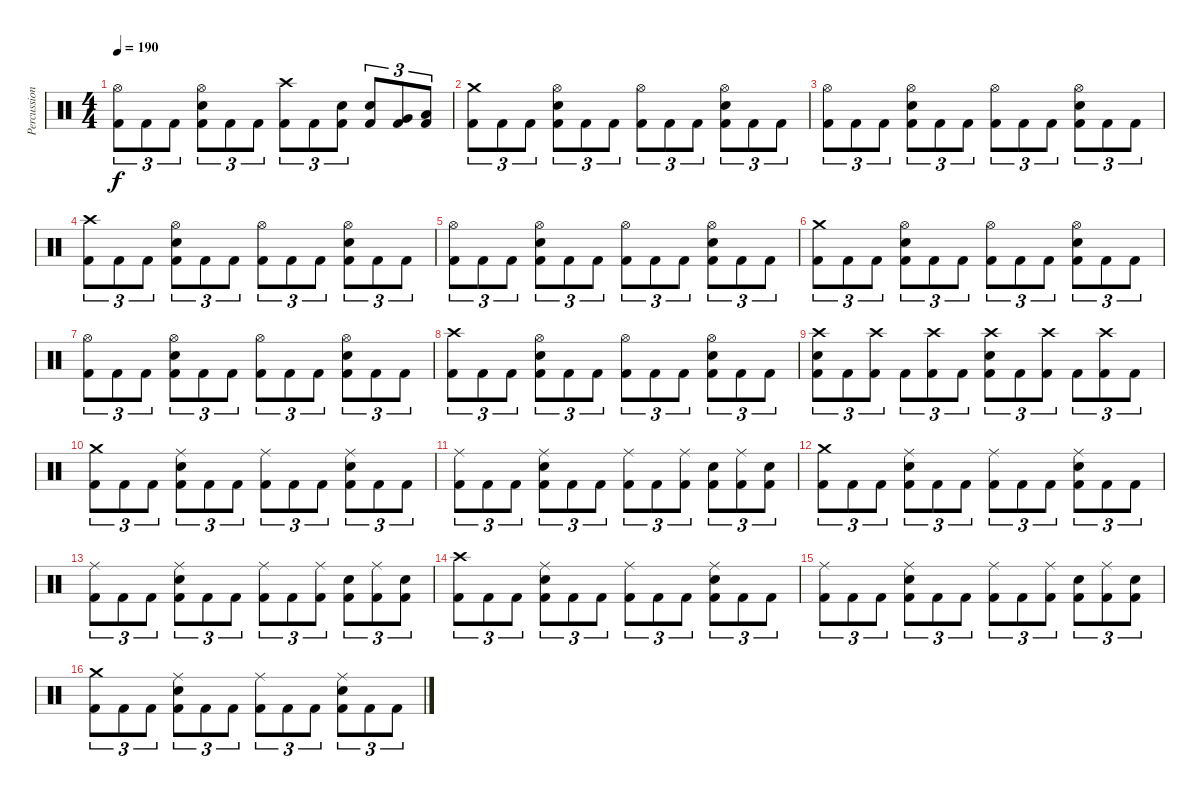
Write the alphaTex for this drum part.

\track ("Percussion" "Percussion") {instrument percussion}
\staff {score}
\articulation defaults
\ts (4 4)
\tempo 190
\clef neutral
\ks c
("Hi-Hat (open)" "Kick (hit) 2").8{tu (3 2) dy f} "Kick (hit) 2".8{tu (3 2)} "Kick (hit) 2".8{tu (3 2)} ("Hi-Hat (open)" "Snare (hit) 2" "Kick (hit) 2").8{tu (3 2)} "Kick (hit) 2".8{tu (3 2)} "Kick (hit) 2".8{tu (3 2)} ("Crash high (hit)" "Kick (hit) 2").8{tu (3 2)} "Kick (hit) 2".8{tu (3 2)} ("Snare (hit) 2" "Kick (hit) 2").8{tu (3 2)} ("Snare (hit) 2" "Kick (hit) 2").8{tu (3 2)} ("Very Low Tom (hit)" "Kick (hit) 2").8{tu (3 2)} ("Low Floor Tom (hit)" "Kick (hit) 2").8{tu (3 2)} |
("Crash medium (hit)" "Kick (hit) 2").8{tu (3 2)} "Kick (hit) 2".8{tu (3 2)} "Kick (hit) 2".8{tu (3 2)} ("Hi-Hat (open)" "Snare (hit) 2" "Kick (hit) 2").8{tu (3 2)} "Kick (hit) 2".8{tu (3 2)} "Kick (hit) 2".8{tu (3 2)} ("Hi-Hat (open)" "Kick (hit) 2").8{tu (3 2)} "Kick (hit) 2".8{tu (3 2)} "Kick (hit) 2".8{tu (3 2)} ("Hi-Hat (open)" "Snare (hit) 2" "Kick (hit) 2").8{tu (3 2)} "Kick (hit) 2".8{tu (3 2)} "Kick (hit) 2".8{tu (3 2)} |
("Hi-Hat (open)" "Kick (hit) 2").8{tu (3 2)} "Kick (hit) 2".8{tu (3 2)} "Kick (hit) 2".8{tu (3 2)} ("Hi-Hat (open)" "Snare (hit) 2" "Kick (hit) 2").8{tu (3 2)} "Kick (hit) 2".8{tu (3 2)} "Kick (hit) 2".8{tu (3 2)} ("Hi-Hat (open)" "Kick (hit) 2").8{tu (3 2)} "Kick (hit) 2".8{tu (3 2)} "Kick (hit) 2".8{tu (3 2)} ("Hi-Hat (open)" "Snare (hit) 2" "Kick (hit) 2").8{tu (3 2)} "Kick (hit) 2".8{tu (3 2)} "Kick (hit) 2".8{tu (3 2)} |
("Crash high (hit)" "Kick (hit) 2").8{tu (3 2)} "Kick (hit) 2".8{tu (3 2)} "Kick (hit) 2".8{tu (3 2)} ("Hi-Hat (open)" "Snare (hit) 2" "Kick (hit) 2").8{tu (3 2)} "Kick (hit) 2".8{tu (3 2)} "Kick (hit) 2".8{tu (3 2)} ("Hi-Hat (open)" "Kick (hit) 2").8{tu (3 2)} "Kick (hit) 2".8{tu (3 2)} "Kick (hit) 2".8{tu (3 2)} ("Hi-Hat (open)" "Snare (hit) 2" "Kick (hit) 2").8{tu (3 2)} "Kick (hit) 2".8{tu (3 2)} "Kick (hit) 2".8{tu (3 2)} |
("Hi-Hat (open)" "Kick (hit) 2").8{tu (3 2)} "Kick (hit) 2".8{tu (3 2)} "Kick (hit) 2".8{tu (3 2)} ("Hi-Hat (open)" "Snare (hit) 2" "Kick (hit) 2").8{tu (3 2)} "Kick (hit) 2".8{tu (3 2)} "Kick (hit) 2".8{tu (3 2)} ("Hi-Hat (open)" "Kick (hit) 2").8{tu (3 2)} "Kick (hit) 2".8{tu (3 2)} "Kick (hit) 2".8{tu (3 2)} ("Hi-Hat (open)" "Snare (hit) 2" "Kick (hit) 2").8{tu (3 2)} "Kick (hit) 2".8{tu (3 2)} "Kick (hit) 2".8{tu (3 2)} |
("Crash medium (hit)" "Kick (hit) 2").8{tu (3 2)} "Kick (hit) 2".8{tu (3 2)} "Kick (hit) 2".8{tu (3 2)} ("Hi-Hat (open)" "Snare (hit) 2" "Kick (hit) 2").8{tu (3 2)} "Kick (hit) 2".8{tu (3 2)} "Kick (hit) 2".8{tu (3 2)} ("Hi-Hat (open)" "Kick (hit) 2").8{tu (3 2)} "Kick (hit) 2".8{tu (3 2)} "Kick (hit) 2".8{tu (3 2)} ("Hi-Hat (open)" "Snare (hit) 2" "Kick (hit) 2").8{tu (3 2)} "Kick (hit) 2".8{tu (3 2)} "Kick (hit) 2".8{tu (3 2)} |
("Hi-Hat (open)" "Kick (hit) 2").8{tu (3 2)} "Kick (hit) 2".8{tu (3 2)} "Kick (hit) 2".8{tu (3 2)} ("Hi-Hat (open)" "Snare (hit) 2" "Kick (hit) 2").8{tu (3 2)} "Kick (hit) 2".8{tu (3 2)} "Kick (hit) 2".8{tu (3 2)} ("Hi-Hat (open)" "Kick (hit) 2").8{tu (3 2)} "Kick (hit) 2".8{tu (3 2)} "Kick (hit) 2".8{tu (3 2)} ("Hi-Hat (open)" "Snare (hit) 2" "Kick (hit) 2").8{tu (3 2)} "Kick (hit) 2".8{tu (3 2)} "Kick (hit) 2".8{tu (3 2)} |
("Crash high (hit)" "Kick (hit) 2").8{tu (3 2)} "Kick (hit) 2".8{tu (3 2)} "Kick (hit) 2".8{tu (3 2)} ("Hi-Hat (open)" "Snare (hit) 2" "Kick (hit) 2").8{tu (3 2)} "Kick (hit) 2".8{tu (3 2)} "Kick (hit) 2".8{tu (3 2)} ("Hi-Hat (open)" "Kick (hit) 2").8{tu (3 2)} "Kick (hit) 2".8{tu (3 2)} "Kick (hit) 2".8{tu (3 2)} ("Hi-Hat (open)" "Snare (hit) 2" "Kick (hit) 2").8{tu (3 2)} "Kick (hit) 2".8{tu (3 2)} "Kick (hit) 2".8{tu (3 2)} |
("Crash high (hit)" "Snare (hit) 2" "Kick (hit) 2").8{tu (3 2)} "Kick (hit) 2".8{tu (3 2)} ("Crash high (hit)" "Kick (hit) 2").8{tu (3 2)} "Kick (hit) 2".8{tu (3 2)} ("Crash high (hit)" "Kick (hit) 2").8{tu (3 2)} "Kick (hit) 2".8{tu (3 2)} ("Crash high (hit)" "Snare (hit) 2" "Kick (hit) 2").8{tu (3 2)} "Kick (hit) 2".8{tu (3 2)} ("Crash high (hit)" "Kick (hit) 2").8{tu (3 2)} "Kick (hit) 2".8{tu (3 2)} ("Crash high (hit)" "Kick (hit) 2").8{tu (3 2)} "Kick (hit) 2".8{tu (3 2)} |
("Crash medium (hit)" "Kick (hit) 2").8{tu (3 2)} "Kick (hit) 2".8{tu (3 2)} "Kick (hit) 2".8{tu (3 2)} ("Ride (middle)" "Snare (hit) 2" "Kick (hit) 2").8{tu (3 2)} "Kick (hit) 2".8{tu (3 2)} "Kick (hit) 2".8{tu (3 2)} ("Ride (middle)" "Kick (hit) 2").8{tu (3 2)} "Kick (hit) 2".8{tu (3 2)} "Kick (hit) 2".8{tu (3 2)} ("Ride (middle)" "Snare (hit) 2" "Kick (hit) 2").8{tu (3 2)} "Kick (hit) 2".8{tu (3 2)} "Kick (hit) 2".8{tu (3 2)} |
("Ride (middle)" "Kick (hit) 2").8{tu (3 2)} "Kick (hit) 2".8{tu (3 2)} "Kick (hit) 2".8{tu (3 2)} ("Ride (middle)" "Snare (hit) 2" "Kick (hit) 2").8{tu (3 2)} "Kick (hit) 2".8{tu (3 2)} "Kick (hit) 2".8{tu (3 2)} ("Ride (middle)" "Kick (hit) 2").8{tu (3 2)} "Kick (hit) 2".8{tu (3 2)} ("Ride (middle)" "Kick (hit) 2").8{tu (3 2)} ("Snare (hit) 2" "Kick (hit) 2").8{tu (3 2)} ("Ride (middle)" "Kick (hit) 2").8{tu (3 2)} ("Snare (hit) 2" "Kick (hit) 2").8{tu (3 2)} |
("Crash medium (hit)" "Kick (hit) 2").8{tu (3 2)} "Kick (hit) 2".8{tu (3 2)} "Kick (hit) 2".8{tu (3 2)} ("Ride (middle)" "Snare (hit) 2" "Kick (hit) 2").8{tu (3 2)} "Kick (hit) 2".8{tu (3 2)} "Kick (hit) 2".8{tu (3 2)} ("Ride (middle)" "Kick (hit) 2").8{tu (3 2)} "Kick (hit) 2".8{tu (3 2)} "Kick (hit) 2".8{tu (3 2)} ("Ride (middle)" "Snare (hit) 2" "Kick (hit) 2").8{tu (3 2)} "Kick (hit) 2".8{tu (3 2)} "Kick (hit) 2".8{tu (3 2)} |
("Ride (middle)" "Kick (hit) 2").8{tu (3 2)} "Kick (hit) 2".8{tu (3 2)} "Kick (hit) 2".8{tu (3 2)} ("Ride (middle)" "Snare (hit) 2" "Kick (hit) 2").8{tu (3 2)} "Kick (hit) 2".8{tu (3 2)} "Kick (hit) 2".8{tu (3 2)} ("Ride (middle)" "Kick (hit) 2").8{tu (3 2)} "Kick (hit) 2".8{tu (3 2)} ("Ride (middle)" "Kick (hit) 2").8{tu (3 2)} ("Snare (hit) 2" "Kick (hit) 2").8{tu (3 2)} ("Ride (middle)" "Kick (hit) 2").8{tu (3 2)} ("Snare (hit) 2" "Kick (hit) 2").8{tu (3 2)} |
("Crash high (hit)" "Kick (hit) 2").8{tu (3 2)} "Kick (hit) 2".8{tu (3 2)} "Kick (hit) 2".8{tu (3 2)} ("Ride (middle)" "Snare (hit) 2" "Kick (hit) 2").8{tu (3 2)} "Kick (hit) 2".8{tu (3 2)} "Kick (hit) 2".8{tu (3 2)} ("Ride (middle)" "Kick (hit) 2").8{tu (3 2)} "Kick (hit) 2".8{tu (3 2)} "Kick (hit) 2".8{tu (3 2)} ("Ride (middle)" "Snare (hit) 2" "Kick (hit) 2").8{tu (3 2)} "Kick (hit) 2".8{tu (3 2)} "Kick (hit) 2".8{tu (3 2)} |
("Ride (middle)" "Kick (hit) 2").8{tu (3 2)} "Kick (hit) 2".8{tu (3 2)} "Kick (hit) 2".8{tu (3 2)} ("Ride (middle)" "Snare (hit) 2" "Kick (hit) 2").8{tu (3 2)} "Kick (hit) 2".8{tu (3 2)} "Kick (hit) 2".8{tu (3 2)} ("Ride (middle)" "Kick (hit) 2").8{tu (3 2)} "Kick (hit) 2".8{tu (3 2)} ("Ride (middle)" "Kick (hit) 2").8{tu (3 2)} ("Snare (hit) 2" "Kick (hit) 2").8{tu (3 2)} ("Ride (middle)" "Kick (hit) 2").8{tu (3 2)} ("Snare (hit) 2" "Kick (hit) 2").8{tu (3 2)} |
("Crash medium (hit)" "Kick (hit) 2").8{tu (3 2)} "Kick (hit) 2".8{tu (3 2)} "Kick (hit) 2".8{tu (3 2)} ("Ride (middle)" "Snare (hit) 2" "Kick (hit) 2").8{tu (3 2)} "Kick (hit) 2".8{tu (3 2)} "Kick (hit) 2".8{tu (3 2)} ("Ride (middle)" "Kick (hit) 2").8{tu (3 2)} "Kick (hit) 2".8{tu (3 2)} "Kick (hit) 2".8{tu (3 2)} ("Ride (middle)" "Snare (hit) 2" "Kick (hit) 2").8{tu (3 2)} "Kick (hit) 2".8{tu (3 2)} "Kick (hit) 2".8{tu (3 2)}
